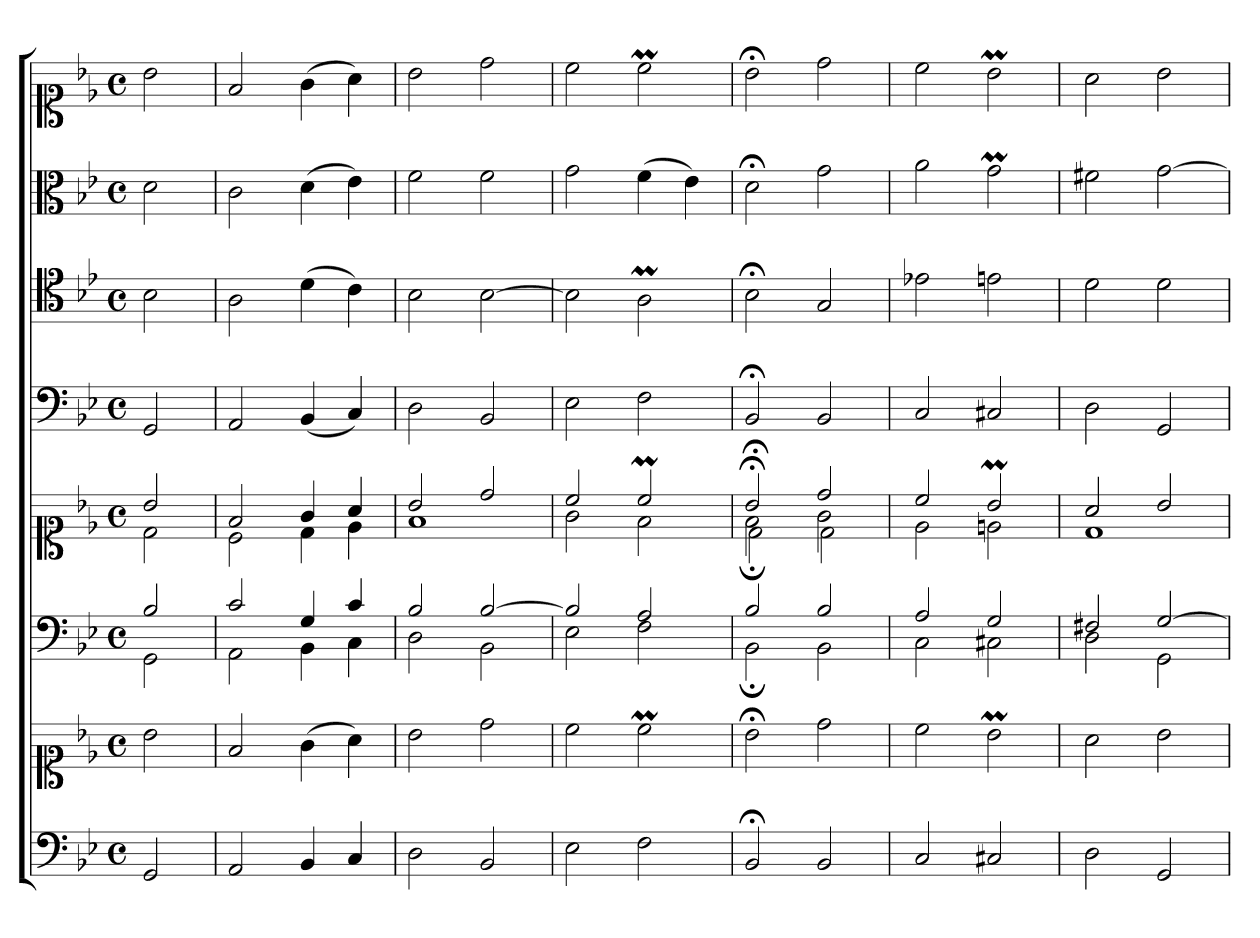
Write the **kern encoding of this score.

**kern	**kern	**kern	**kern	**kern	**kern	**kern	**kern
*part6	*part6	*part5	*part5	*part4	*part3	*part2	*part1
*staff8	*staff7	*staff6	*staff5	*staff4	*staff3	*staff2	*staff1
*clefF4	*clefC1	*clefF4	*clefC1	*clefF4	*clefC4	*clefC3	*clefC1
*k[b-e-]	*k[b-e-]	*k[b-e-]	*k[b-e-]	*k[b-e-]	*k[b-e-]	*k[b-e-]	*k[b-e-]
*M4/4	*M4/4	*M4/4	*M4/4	*M4/4	*M4/4	*M4/4	*M4/4
*met(c)	*met(c)	*met(c)	*met(c)	*met(c)	*met(c)	*met(c)	*met(c)
*MM180	*MM180	*MM180	*MM180	*MM180	*MM180	*MM180	*MM180
=1	=1	=1	=1	=1	=1	=1	=1
*	*	*^	*^	*	*	*	*
2GG	2b-	2B-	2GG	2b-	2d	2GG	2B-	2d	2b-
=2	=2	=2	=2	=2	=2	=2	=2	=2	=2
2AA	2f	2c	2AA	2f	2c	2AA	2A	2c	2f
4BB-	(4g	4G	4BB-	4g	4d	(4BB-	(4d	(4d	(4g
4C	4a)	4c	4C	4a	4e-	4C)	4c)	4e-)	4a)
=3	=3	=3	=3	=3	=3	=3	=3	=3	=3
2D	2b-	2B-	2D	2b-	1f	2D	2B-	2f	2b-
2BB-	2dd	[2B-	2BB-	2dd	.	2BB-	[2B-	2f	2dd
=4	=4	=4	=4	=4	=4	=4	=4	=4	=4
2E-	2cc	2B-]	2E-	2cc	2g	2E-	2B-]	2g	2cc
2F	2ccM	2A	2F	2ccM	2f	2F	2Am	(4f	2ccM
.	.	.	.	.	.	.	.	4e-)	.
=5	=5	=5	=5	=5	=5	=5	=5	=5	=5
*	*	*	*	*	*^	*	*	*	*
2BB-;	2b-;<	2B-	2BB-;<	2b-;<	2f;<	2d;<\	2BB-;<	2B-;<	2d;<	2b-;<
2BB-	2dd	2B-	2BB-	2dd	2g	2d\	2BB-	2G	2g	2dd
*	*	*	*	*	*v	*v	*	*	*	*
=6	=6	=6	=6	=6	=6	=6	=6	=6	=6
2C	2cc	2A	2C	2cc	2e-	2C	2e-X	2a	2cc
2C#X	2b-M	2G	2C#X	2b-M	2en	2C#X	2en	2gM	2b-M
=7	=7	=7	=7	=7	=7	=7	=7	=7	=7
2D	2a	2F#X	2D	2a	1d	2D	2d	2f#X	2a
2GG	2b-	[2G	2GG	2b-	.	2GG	2d	[2g	2b-
*	*	*v	*v	*	*	*	*	*	*
*	*	*	*v	*v	*	*	*	*
=	=	=	=	=	=	=	=
*-	*-	*-	*-	*-	*-	*-	*-
